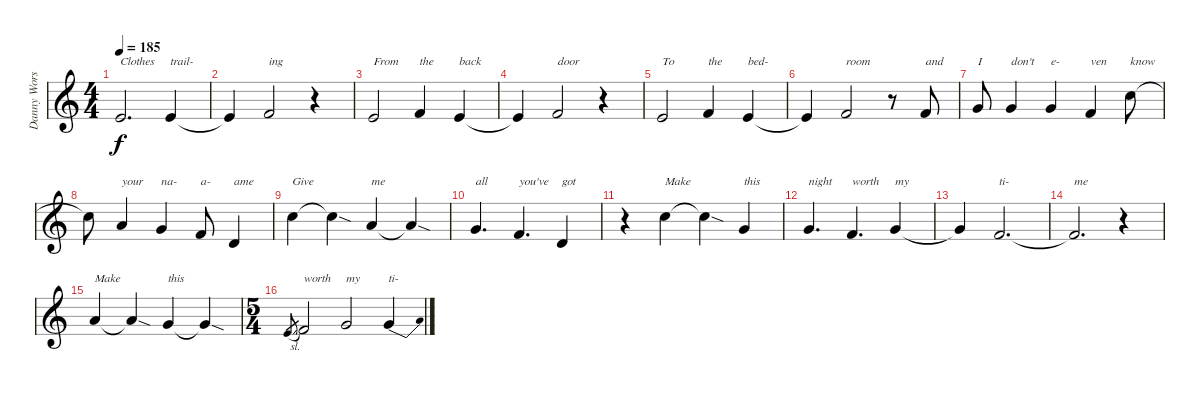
\track ("Danny Worsnop" "Danny Wors") {instrument lead2sawtooth}
\staff {score}
\tuning (E4 B3 G3 D3 A2 D2) {hide}
\ts (4 4)
\tempo 185
\clef g2
\ks c
5.2.2{d txt "Clothes" dy f} 5.2.4{txt "trail-"} |
5.2{t}.4 6.2.2{txt "ing"} r.4 |
5.2.2{txt "From"} 6.2.4{txt "the"} 5.2.4{txt "back"} |
5.2{t}.4 6.2.2{txt "door"} r.4 |
5.2.2{txt "To"} 6.2.4{txt "the"} 5.2.4{txt "bed-"} |
5.2{t}.4 6.2.2{txt "room"} r.8 6.2.8{txt "and"} |
3.1.8{txt "I"} 3.1.4{txt "don't"} 3.1.4{txt "e-"} 1.1.4{txt "ven"} 8.1.8{txt "know"} |
8.1{t}.8 5.1.4{txt "your"} 3.1.4{txt "na-"} 1.1.8{txt "a-"} 3.2.4{txt "ame"} |
8.1.4{txt "Give"} 8.1{sod t}.4 5.1.4{txt "me"} 5.1{sod t}.4 |
3.1.4{d txt "all"} 1.1.4{d txt "you've"} 3.2.4{txt "got"} |
r.4 8.1.4{txt "Make"} 8.1{sod t}.4 3.1.4{txt "this"} |
3.1.4{d txt "night"} 1.1.4{d txt "worth"} 3.1.4{txt "my"} |
3.1{t}.4 1.1.2{d txt "ti-"} |
1.1{t}.2{d txt "me"} r.4 |
5.1.4{txt "Make"} 5.1{sod t}.4 3.1.4{txt "this"} 3.1{sod t}.4 |
\ts (5 4)
0.1{sl}.8{gr} 1.1.2{txt "worth"} 3.1.2{txt "my"} 3.1{be (bend 0 0 60 4)}.4{txt "ti-"}
